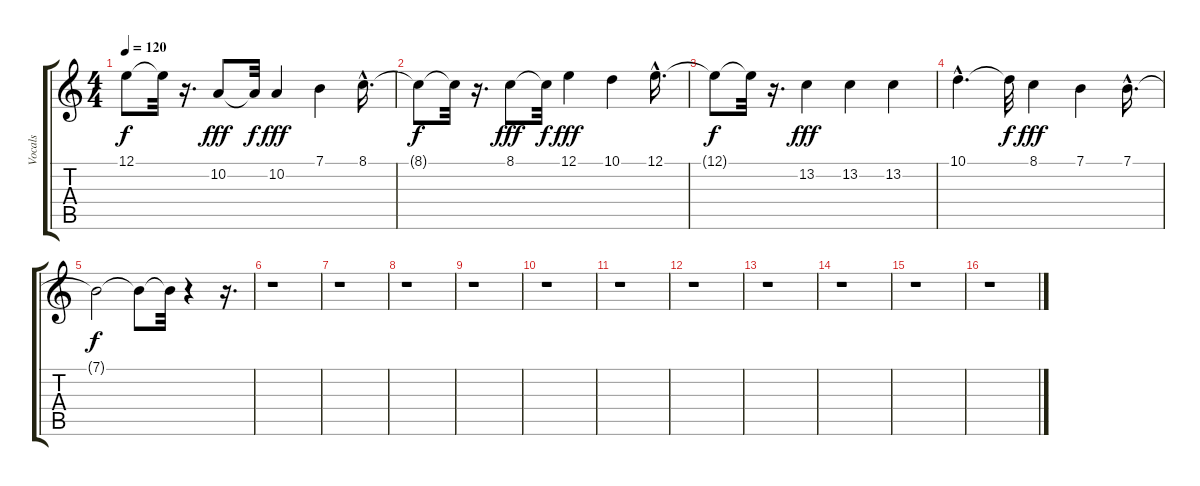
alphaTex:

\track ("Vocals" "Vocals") {instrument lead3calliope}
\staff {score tabs}
\tuning (E4 B3 G3 D3 A2 E2) {hide}
\ts (4 4)
\tempo 120
\clef g2
\ks c
12.1{t}.8{dy f} 12.1{t}.32 r.16{d} 10.2.8{dy fff} 10.2{t}.32{dy f} 10.2.4{dy fff} 7.1.4 8.1{hac}.16{d} |
8.1{t}.8{dy f} 8.1{t}.32 r.16{d} 8.1.8{dy fff} 8.1{t}.32{dy f} 12.1.4{dy fff} 10.1.4 12.1{hac}.16{d} |
12.1{t}.8{dy f} 12.1{t}.32 r.16{d} 13.2.4{dy fff} 13.2.4 13.2.4 |
10.1{hac}.4{d} 10.1{t}.32{dy f} 8.1.4{dy fff} 7.1.4 7.1{hac}.16{d} |
7.1{t}.2{dy f} 7.1{t}.8 7.1{t}.32 r.4 r.16{d} |
r.1 |
r.1 |
r.1 |
r.1 |
r.1 |
r.1 |
r.1 |
r.1 |
r.1 |
r.1 |
r.1
